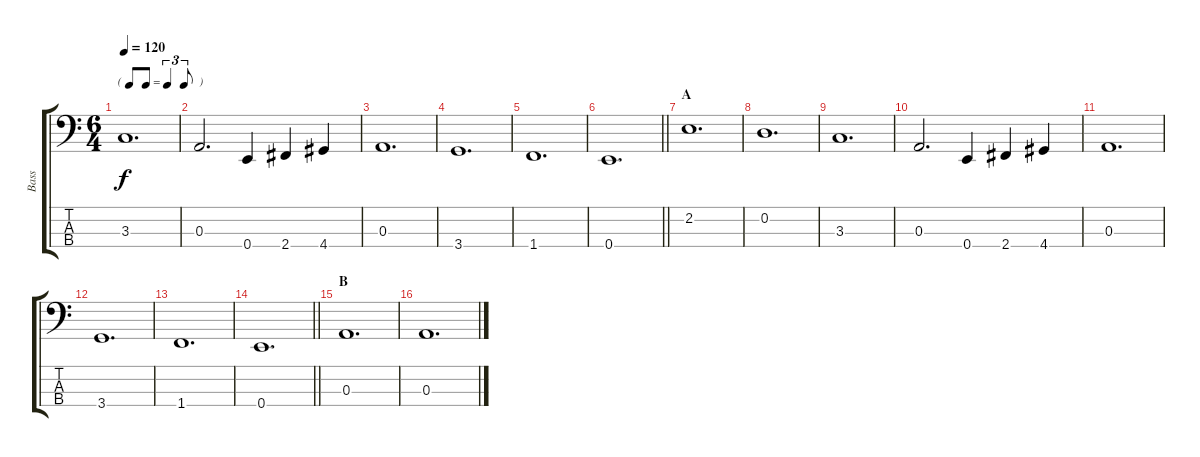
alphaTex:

\track ("Bass" "Bass") {instrument electricbassfinger}
\staff {score tabs}
\tuning (G2 D2 A1 E1) {hide}
\ts (6 4)
\tf triplet8th
\tempo 120
\clef f4
\ks c
3.3.1{d dy f} |
0.3.2{d} 0.4.4 2.4.4 4.4.4 |
0.3.1{d} |
3.4.1{d} |
1.4.1{d} |
\barLineRight lightlight
0.4.1{d} |
\section ("" "A")
2.2.1{d} |
0.2.1{d} |
3.3.1{d} |
0.3.2{d} 0.4.4 2.4.4 4.4.4 |
0.3.1{d} |
3.4.1{d} |
1.4.1{d} |
\barLineRight lightlight
0.4.1{d} |
\section ("" "B")
0.3.1{d} |
0.3.1{d}
